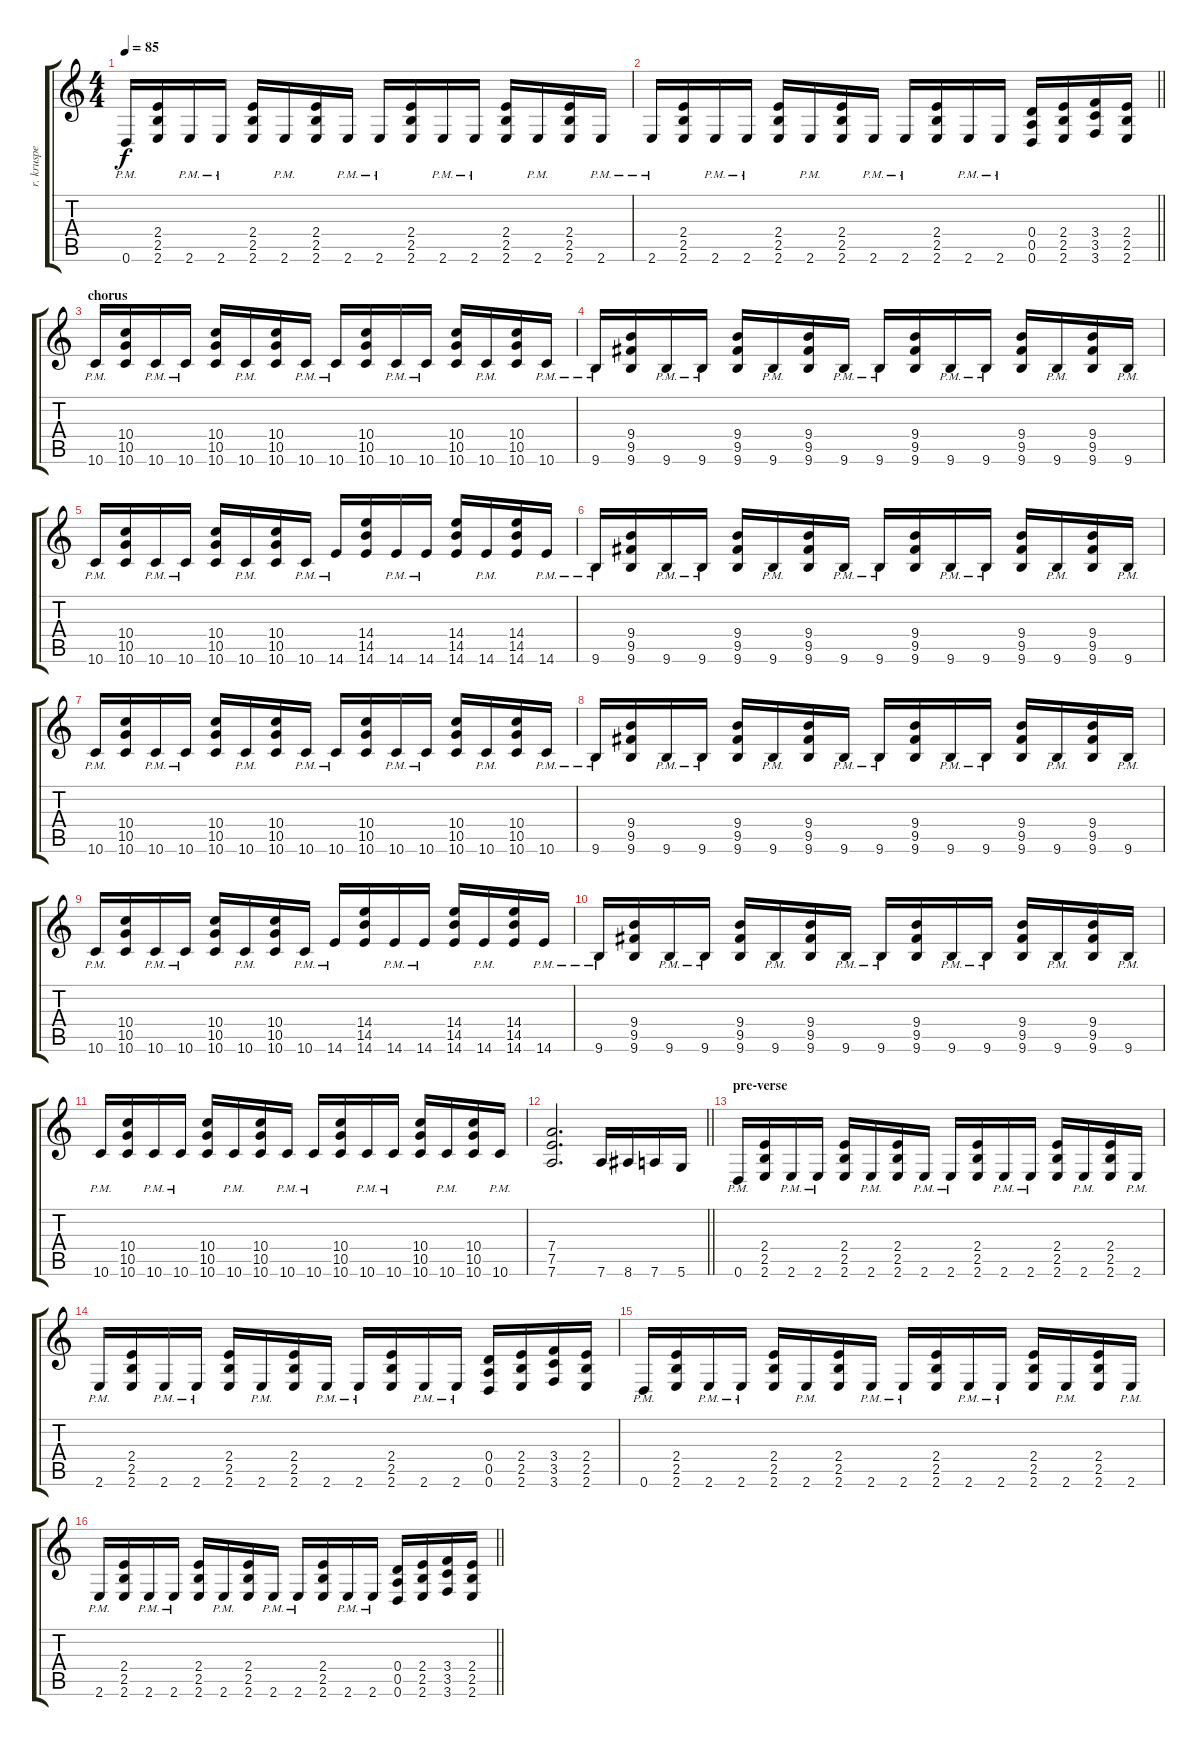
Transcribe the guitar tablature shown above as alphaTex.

\track ("r. kruspe - guitar" "r. kruspe ") {instrument distortionguitar}
\staff {score tabs}
\tuning (E4 B3 G3 D3 A2 D2) {hide}
\ts (4 4)
\tempo 85
\clef g2
\ks c
0.6{pm}.16{dy f} (2.4 2.5 2.6).16 2.6{pm}.16 2.6{pm}.16 (2.4 2.5 2.6).16 2.6{pm}.16 (2.4 2.5 2.6).16 2.6{pm}.16 2.6{pm}.16 (2.4 2.5 2.6).16 2.6{pm}.16 2.6{pm}.16 (2.4 2.5 2.6).16 2.6{pm}.16 (2.4 2.5 2.6).16 2.6{pm}.16 |
\barLineRight lightlight
2.6{pm}.16 (2.4 2.5 2.6).16 2.6{pm}.16 2.6{pm}.16 (2.4 2.5 2.6).16 2.6{pm}.16 (2.4 2.5 2.6).16 2.6{pm}.16 2.6{pm}.16 (2.4 2.5 2.6).16 2.6{pm}.16 2.6{pm}.16 (0.4 0.5 0.6).16 (2.4 2.5 2.6).16 (3.4 3.5 3.6).16 (2.4 2.5 2.6).16 |
\section ("" "chorus")
10.6{pm}.16 (10.4 10.5 10.6).16 10.6{pm}.16 10.6{pm}.16 (10.4 10.5 10.6).16 10.6{pm}.16 (10.4 10.5 10.6).16 10.6{pm}.16 10.6{pm}.16 (10.4 10.5 10.6).16 10.6{pm}.16 10.6{pm}.16 (10.4 10.5 10.6).16 10.6{pm}.16 (10.4 10.5 10.6).16 10.6{pm}.16 |
9.6{pm}.16 (9.4 9.5 9.6).16 9.6{pm}.16 9.6{pm}.16 (9.4 9.5 9.6).16 9.6{pm}.16 (9.4 9.5 9.6).16 9.6{pm}.16 9.6{pm}.16 (9.4 9.5 9.6).16 9.6{pm}.16 9.6{pm}.16 (9.4 9.5 9.6).16 9.6{pm}.16 (9.4 9.5 9.6).16 9.6{pm}.16 |
10.6{pm}.16 (10.4 10.5 10.6).16 10.6{pm}.16 10.6{pm}.16 (10.4 10.5 10.6).16 10.6{pm}.16 (10.4 10.5 10.6).16 10.6{pm}.16 14.6{pm}.16 (14.4 14.5 14.6).16 14.6{pm}.16 14.6{pm}.16 (14.4 14.5 14.6).16 14.6{pm}.16 (14.4 14.5 14.6).16 14.6{pm}.16 |
9.6{pm}.16 (9.4 9.5 9.6).16 9.6{pm}.16 9.6{pm}.16 (9.4 9.5 9.6).16 9.6{pm}.16 (9.4 9.5 9.6).16 9.6{pm}.16 9.6{pm}.16 (9.4 9.5 9.6).16 9.6{pm}.16 9.6{pm}.16 (9.4 9.5 9.6).16 9.6{pm}.16 (9.4 9.5 9.6).16 9.6{pm}.16 |
10.6{pm}.16 (10.4 10.5 10.6).16 10.6{pm}.16 10.6{pm}.16 (10.4 10.5 10.6).16 10.6{pm}.16 (10.4 10.5 10.6).16 10.6{pm}.16 10.6{pm}.16 (10.4 10.5 10.6).16 10.6{pm}.16 10.6{pm}.16 (10.4 10.5 10.6).16 10.6{pm}.16 (10.4 10.5 10.6).16 10.6{pm}.16 |
9.6{pm}.16 (9.4 9.5 9.6).16 9.6{pm}.16 9.6{pm}.16 (9.4 9.5 9.6).16 9.6{pm}.16 (9.4 9.5 9.6).16 9.6{pm}.16 9.6{pm}.16 (9.4 9.5 9.6).16 9.6{pm}.16 9.6{pm}.16 (9.4 9.5 9.6).16 9.6{pm}.16 (9.4 9.5 9.6).16 9.6{pm}.16 |
10.6{pm}.16 (10.4 10.5 10.6).16 10.6{pm}.16 10.6{pm}.16 (10.4 10.5 10.6).16 10.6{pm}.16 (10.4 10.5 10.6).16 10.6{pm}.16 14.6{pm}.16 (14.4 14.5 14.6).16 14.6{pm}.16 14.6{pm}.16 (14.4 14.5 14.6).16 14.6{pm}.16 (14.4 14.5 14.6).16 14.6{pm}.16 |
9.6{pm}.16 (9.4 9.5 9.6).16 9.6{pm}.16 9.6{pm}.16 (9.4 9.5 9.6).16 9.6{pm}.16 (9.4 9.5 9.6).16 9.6{pm}.16 9.6{pm}.16 (9.4 9.5 9.6).16 9.6{pm}.16 9.6{pm}.16 (9.4 9.5 9.6).16 9.6{pm}.16 (9.4 9.5 9.6).16 9.6{pm}.16 |
10.6{pm}.16 (10.4 10.5 10.6).16 10.6{pm}.16 10.6{pm}.16 (10.4 10.5 10.6).16 10.6{pm}.16 (10.4 10.5 10.6).16 10.6{pm}.16 10.6{pm}.16 (10.4 10.5 10.6).16 10.6{pm}.16 10.6{pm}.16 (10.4 10.5 10.6).16 10.6{pm}.16 (10.4 10.5 10.6).16 10.6{pm}.16 |
\barLineRight lightlight
(7.4 7.5 7.6).2{d} 7.6.16 8.6.16 7.6.16 5.6.16 |
\section ("" "pre-verse")
0.6{pm}.16 (2.4 2.5 2.6).16 2.6{pm}.16 2.6{pm}.16 (2.4 2.5 2.6).16 2.6{pm}.16 (2.4 2.5 2.6).16 2.6{pm}.16 2.6{pm}.16 (2.4 2.5 2.6).16 2.6{pm}.16 2.6{pm}.16 (2.4 2.5 2.6).16 2.6{pm}.16 (2.4 2.5 2.6).16 2.6{pm}.16 |
2.6{pm}.16 (2.4 2.5 2.6).16 2.6{pm}.16 2.6{pm}.16 (2.4 2.5 2.6).16 2.6{pm}.16 (2.4 2.5 2.6).16 2.6{pm}.16 2.6{pm}.16 (2.4 2.5 2.6).16 2.6{pm}.16 2.6{pm}.16 (0.4 0.5 0.6).16 (2.4 2.5 2.6).16 (3.4 3.5 3.6).16 (2.4 2.5 2.6).16 |
0.6{pm}.16 (2.4 2.5 2.6).16 2.6{pm}.16 2.6{pm}.16 (2.4 2.5 2.6).16 2.6{pm}.16 (2.4 2.5 2.6).16 2.6{pm}.16 2.6{pm}.16 (2.4 2.5 2.6).16 2.6{pm}.16 2.6{pm}.16 (2.4 2.5 2.6).16 2.6{pm}.16 (2.4 2.5 2.6).16 2.6{pm}.16 |
\barLineRight lightlight
2.6{pm}.16 (2.4 2.5 2.6).16 2.6{pm}.16 2.6{pm}.16 (2.4 2.5 2.6).16 2.6{pm}.16 (2.4 2.5 2.6).16 2.6{pm}.16 2.6{pm}.16 (2.4 2.5 2.6).16 2.6{pm}.16 2.6{pm}.16 (0.4 0.5 0.6).16 (2.4 2.5 2.6).16 (3.4 3.5 3.6).16 (2.4 2.5 2.6).16
